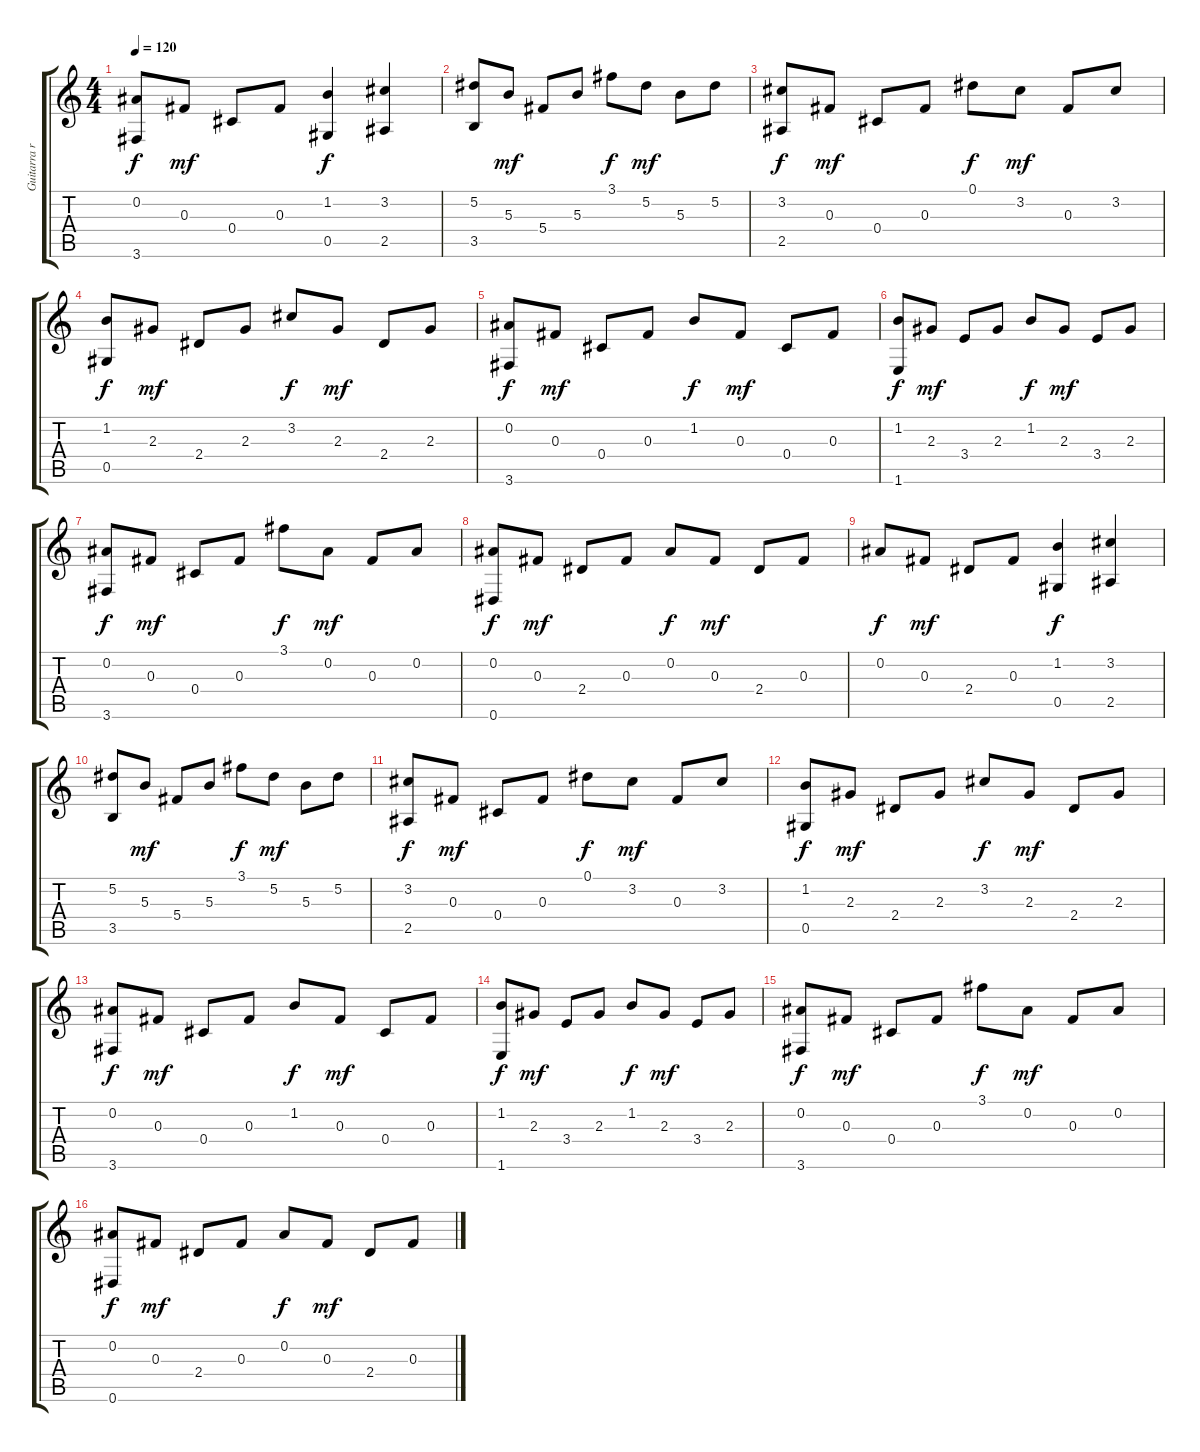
\track ("Guitarra ritmica" "Guitarra r") {instrument acousticguitarsteel}
\staff {score tabs}
\tuning (Eb4 Bb3 Gb3 Db3 Ab2 Eb2) {hide}
\ts (4 4)
\tempo 120
\clef g2
\ks c
(0.2 3.6).8{dy f} 0.3.8{dy mf} 0.4.8 0.3.8 (1.2 0.5).4{dy f} (3.2 2.5).4 |
(5.2 3.5).8 5.3.8{dy mf} 5.4.8 5.3.8 3.1.8{dy f} 5.2.8{dy mf} 5.3.8 5.2.8 |
(3.2 2.5).8{dy f} 0.3.8{dy mf} 0.4.8 0.3.8 0.1.8{dy f} 3.2.8{dy mf} 0.3.8 3.2.8 |
(1.2 0.5).8{dy f} 2.3.8{dy mf} 2.4.8 2.3.8 3.2.8{dy f} 2.3.8{dy mf} 2.4.8 2.3.8 |
(0.2 3.6).8{dy f} 0.3.8{dy mf} 0.4.8 0.3.8 1.2.8{dy f} 0.3.8{dy mf} 0.4.8 0.3.8 |
(1.2 1.6).8{dy f} 2.3.8{dy mf} 3.4.8 2.3.8 1.2.8{dy f} 2.3.8{dy mf} 3.4.8 2.3.8 |
(0.2 3.6).8{dy f} 0.3.8{dy mf} 0.4.8 0.3.8 3.1.8{dy f} 0.2.8{dy mf} 0.3.8 0.2.8 |
(0.2 0.6).8{dy f} 0.3.8{dy mf} 2.4.8 0.3.8 0.2.8{dy f} 0.3.8{dy mf} 2.4.8 0.3.8 |
0.2.8{dy f} 0.3.8{dy mf} 2.4.8 0.3.8 (1.2 0.5).4{dy f} (3.2 2.5).4 |
(5.2 3.5).8 5.3.8{dy mf} 5.4.8 5.3.8 3.1.8{dy f} 5.2.8{dy mf} 5.3.8 5.2.8 |
(3.2 2.5).8{dy f} 0.3.8{dy mf} 0.4.8 0.3.8 0.1.8{dy f} 3.2.8{dy mf} 0.3.8 3.2.8 |
(1.2 0.5).8{dy f} 2.3.8{dy mf} 2.4.8 2.3.8 3.2.8{dy f} 2.3.8{dy mf} 2.4.8 2.3.8 |
(0.2 3.6).8{dy f} 0.3.8{dy mf} 0.4.8 0.3.8 1.2.8{dy f} 0.3.8{dy mf} 0.4.8 0.3.8 |
(1.2 1.6).8{dy f} 2.3.8{dy mf} 3.4.8 2.3.8 1.2.8{dy f} 2.3.8{dy mf} 3.4.8 2.3.8 |
(0.2 3.6).8{dy f} 0.3.8{dy mf} 0.4.8 0.3.8 3.1.8{dy f} 0.2.8{dy mf} 0.3.8 0.2.8 |
(0.2 0.6).8{dy f} 0.3.8{dy mf} 2.4.8 0.3.8 0.2.8{dy f} 0.3.8{dy mf} 2.4.8 0.3.8
